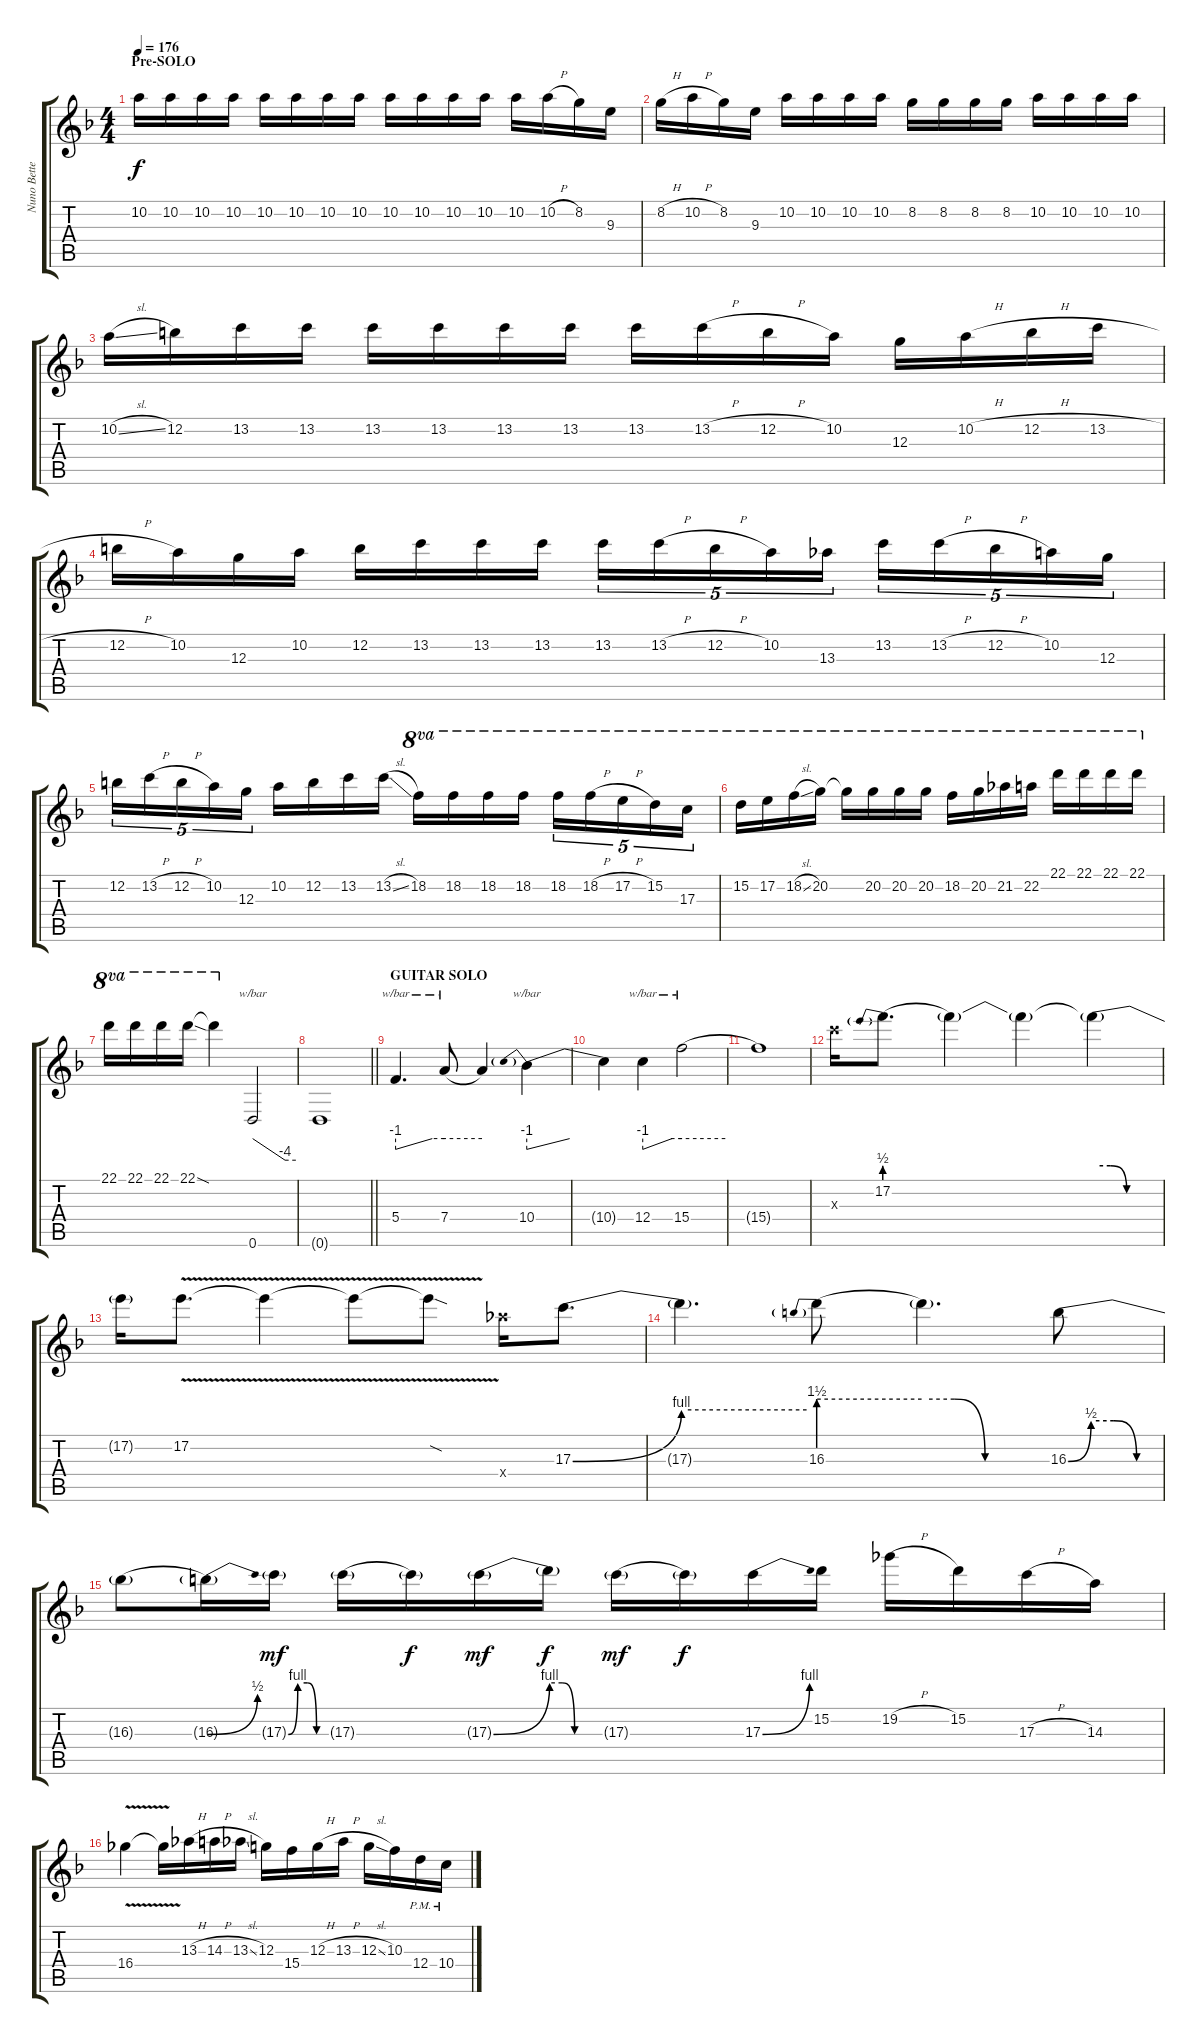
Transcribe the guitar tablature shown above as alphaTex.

\track ("Nuno Bettencourt - Guitar" "Nuno Bette") {instrument distortionguitar}
\staff {score tabs}
\tuning (E4 B3 G3 D3 A2 D2) {hide}
\ts (4 4)
\section ("" "Pre-SOLO")
\tempo 176
\clef g2
\ks f
10.2.16{dy f instrument distortionguitar} 10.2.16 10.2.16 10.2.16 10.2.16 10.2.16 10.2.16 10.2.16 10.2.16 10.2.16 10.2.16 10.2.16 10.2.16 10.2{h}.16 8.2.16 9.3.16 |
8.2{h}.16 10.2{h}.16 8.2.16 9.3.16 10.2.16 10.2.16 10.2.16 10.2.16 8.2.16 8.2.16 8.2.16 8.2.16 10.2.16 10.2.16 10.2.16 10.2.16 |
10.2{sl}.16 12.2.16 13.2.16 13.2.16 13.2.16 13.2.16 13.2.16 13.2.16 13.2.16 13.2{h}.16 12.2{h}.16 10.2.16 12.3.16 10.2{h}.16 12.2{h}.16 13.2{h}.16 |
12.2{h}.16 10.2.16 12.3.16 10.2.16 12.2.16 13.2.16 13.2.16 13.2.16 13.2.16{tu (5 4)} 13.2{h}.16{tu (5 4)} 12.2{h}.16{tu (5 4)} 10.2.16{tu (5 4)} 13.3.16{tu (5 4)} 13.2.16{tu (5 4)} 13.2{h}.16{tu (5 4)} 12.2{h}.16{tu (5 4)} 10.2.16{tu (5 4)} 12.3.16{tu (5 4)} |
12.2.16{tu (5 4)} 13.2{h}.16{tu (5 4)} 12.2{h}.16{tu (5 4)} 10.2.16{tu (5 4)} 12.3.16{tu (5 4)} 10.2.16 12.2.16 13.2.16 13.2{sl}.16 18.2.16{ot 8va} 18.2.16{ot 8va} 18.2.16{ot 8va} 18.2.16{ot 8va} 18.2.16{tu (5 4) ot 8va} 18.2{h}.16{tu (5 4) ot 8va} 17.2{h}.16{tu (5 4) ot 8va} 15.2.16{tu (5 4) ot 8va} 17.3.16{tu (5 4) ot 8va} |
15.2.16{ot 8va} 17.2.16{ot 8va} 18.2{sl}.16{ot 8va} 20.2.16{ot 8va} 20.2{t}.16{ot 8va} 20.2.16{ot 8va} 20.2.16{ot 8va} 20.2.16{ot 8va} 18.2.16{ot 8va} 20.2.16{ot 8va} 21.2.16{ot 8va} 22.2.16{ot 8va} 22.1.16{ot 8va} 22.1.16{ot 8va} 22.1.16{ot 8va} 22.1.16{ot 8va} |
22.1.16{ot 8va} 22.1.16{ot 8va} 22.1.16{ot 8va} 22.1{sod}.16{ot 8va} 22.1{t}.4{ot 8va} 0.6.2{tbe (custom default 0 0 45 -16 60 -16)} |
\barLineRight lightlight
0.6{t}.1 |
\section ("" "GUITAR SOLO")
5.4.4{d tbe (custom default 0 -4 45 0 60 0)} 7.4.8{tbe (hold default 0 0 60 0)} 7.4{t}.4 10.4.4{tbe (predivedive default 0 -4 60 0)} |
10.4{t}.4 12.4.4{tbe (custom default 0 -4 45 0 60 0)} 15.4.2{tbe (hold default 0 0 60 0)} |
15.4{t}.1 |
17.3{x}.16 17.2{be (prebend 0 2 60 2)}.8{d} 17.2{t}.4 17.2{t}.4 17.2{be (custom 0 2 15 2 30 0 60 0) t}.4 |
17.2{be (hold 0 0 60 0) t}.16 17.2{v}.8{d} 17.2{v t}.4 17.2{v t}.8 17.2{v sod t}.8 18.4{x}.16 17.3{be (bend 0 0 60 4)}.8{d} |
17.3{be (hold 0 4 60 4) t}.4{d} 16.3{be (prebend 0 6 60 6)}.8 16.3{be (custom 0 6 15 6 30 0 60 0) t}.4{d} 16.3{be (custom 0 0 15 2 30 2 45 0 60 0)}.8 |
16.3{be (hold 0 0 60 0) t}.8 16.3{be (bend 0 0 60 2) t}.16 17.3{be (custom 0 0 15 4 30 4 45 0 60 0) g}.16{dy mf} 17.3{be (hold 0 0 60 0) g}.16 17.3{be (hold 0 0 60 0) t}.16{dy f} 17.3{be (bend 0 0 60 4) g}.16{dy mf} 17.3{be (custom 0 4 15 4 30 0 60 0) t}.16{dy f} 17.3{be (hold 0 0 60 0) g}.16{dy mf} 17.3{be (hold 0 0 60 0) t}.16{dy f} 17.3{be (bend 0 0 60 4)}.16 15.2.16 19.2{h}.16 15.2.16 17.3{h}.16 14.3.16 |
16.4{v}.4 16.4{v t}.16 13.3{h}.16 14.3{h}.16 13.3{sl}.16 12.3.16 15.4.16 12.3{h}.16 13.3{h}.16 12.3{sl}.16 10.3.16 12.4{pm}.16 10.4{pm}.16
